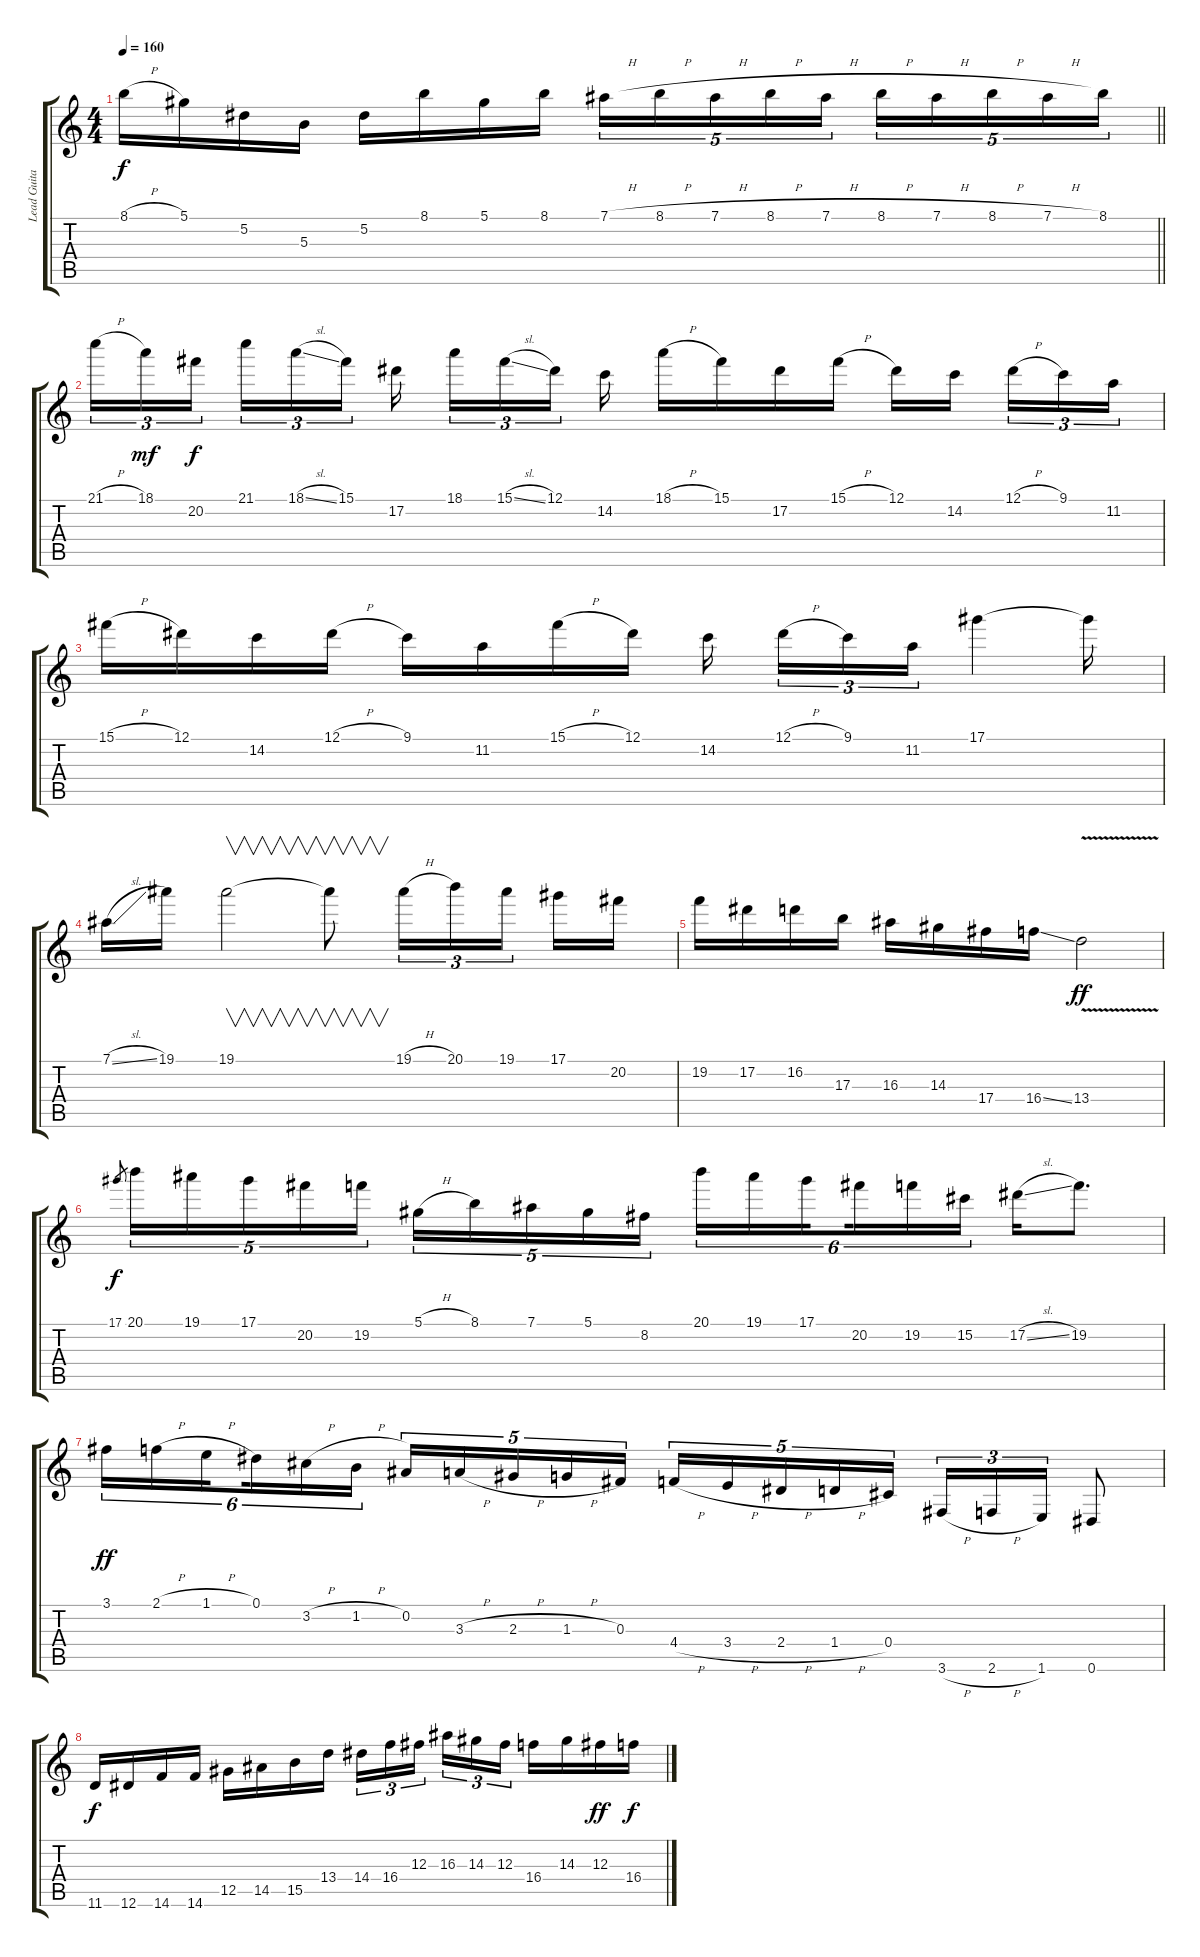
\track ("Lead Guitar" "Lead Guita") {instrument overdrivenguitar}
\staff {score tabs}
\tuning (Eb4 Bb3 Gb3 Db3 Ab2 Eb2) {hide}
\ts (4 4)
\tempo 160
\clef g2
\barLineRight lightlight
\ks c
8.1{h}.16{dy f} 5.1.16 5.2.16 5.3.16 5.2.16 8.1.16 5.1.16 8.1.16 7.1{h}.16{tu (5 4)} 8.1{h}.16{tu (5 4)} 7.1{h}.16{tu (5 4)} 8.1{h}.16{tu (5 4)} 7.1{h}.16{tu (5 4)} 8.1{h}.16{tu (5 4)} 7.1{h}.16{tu (5 4)} 8.1{h}.16{tu (5 4)} 7.1{h}.16{tu (5 4)} 8.1.16{tu (5 4)} |
\section ("" "")
21.1{h}.16{tu (3 2)} 18.1.16{tu (3 2) dy mf} 20.2.16{tu (3 2) dy f beam splitsecondary} 21.1.16{tu (3 2)} 18.1{sl}.16{tu (3 2)} 15.1.16{tu (3 2)} 17.2.16{beam splitsecondary} 18.1.16{tu (3 2)} 15.1{sl}.16{tu (3 2)} 12.1.16{tu (3 2) beam splitsecondary} 14.2.16 18.1{h}.16 15.1.16 17.2.16 15.1{h}.16 12.1.16 14.2.16{beam splitsecondary} 12.1{h}.16{tu (3 2)} 9.1.16{tu (3 2)} 11.2.16{tu (3 2)} |
15.1{h}.16 12.1.16 14.2.16 12.1{h}.16 9.1.16 11.2.16 15.1{h}.16 12.1.16 14.2.16{beam splitsecondary} 12.1{h}.16{tu (3 2)} 9.1.16{tu (3 2)} 11.2.16{tu (3 2)} 17.1.4 17.1{t}.16 |
7.1{sl}.16 19.1.16 19.1.2{v} 19.1{t}.8{v} 19.1{h}.16{tu (3 2)} 20.1.16{tu (3 2)} 19.1.16{tu (3 2) beam splitsecondary} 17.1.16 20.2.16 |
19.2.16 17.2.16 16.2.16 17.3.16 16.3.16 14.3.16 17.4.16 16.4{ss}.16 13.4{v}.2{dy ff} |
17.1.8{gr dy f} 20.1.16{tu (5 4)} 19.1.16{tu (5 4)} 17.1.16{tu (5 4)} 20.2.16{tu (5 4)} 19.2.16{tu (5 4)} 5.1{h}.16{tu (5 4)} 8.1.16{tu (5 4)} 7.1.16{tu (5 4)} 5.1.16{tu (5 4)} 8.2.16{tu (5 4)} 20.1.16{tu (6 4)} 19.1.16{tu (6 4)} 17.1.16{tu (6 4) beam splitsecondary} 20.2.16{tu (6 4)} 19.2.16{tu (6 4)} 15.2.16{tu (6 4)} 17.2{sl}.16 19.2.8{d} |
3.1.16{tu (6 4) dy ff} 2.1{h}.16{tu (6 4)} 1.1{h}.16{tu (6 4) beam splitsecondary} 0.1.16{tu (6 4)} 3.2{h}.16{tu (6 4)} 1.2{h}.16{tu (6 4)} 0.2.16{tu (5 4)} 3.3{h}.16{tu (5 4)} 2.3{h}.16{tu (5 4)} 1.3{h}.16{tu (5 4)} 0.3.16{tu (5 4)} 4.4{h}.16{tu (5 4)} 3.4{h}.16{tu (5 4)} 2.4{h}.16{tu (5 4)} 1.4{h}.16{tu (5 4)} 0.4.16{tu (5 4)} 3.6{h}.16{tu (3 2)} 2.6{h}.16{tu (3 2)} 1.6.16{tu (3 2)} 0.6.8 |
11.6.16{dy f} 12.6.16 14.6.16 14.6.16 12.5.16 14.5.16 15.5.16 13.4.16 14.4.16{tu (3 2)} 16.4.16{tu (3 2)} 12.3.16{tu (3 2) beam splitsecondary} 16.3.16{tu (3 2)} 14.3.16{tu (3 2)} 12.3.16{tu (3 2)} 16.4.16 14.3.16 12.3.16{dy ff} 16.4.16{dy f}
